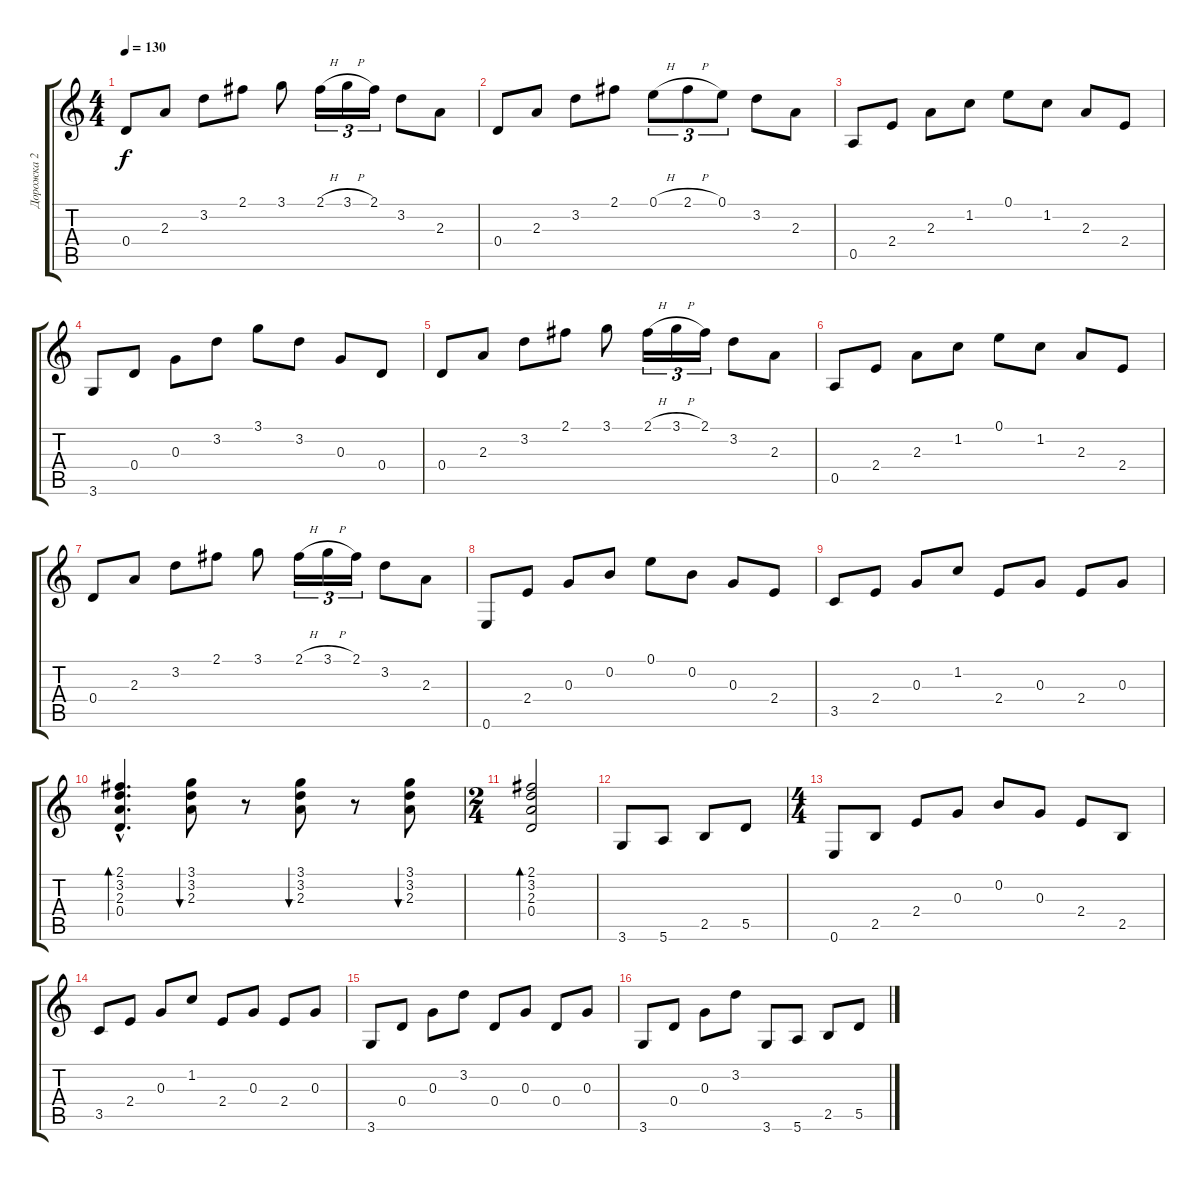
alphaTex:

\track ("Дорожка 2" "Дорожка 2") {instrument distortionguitar}
\staff {score tabs}
\tuning (E4 B3 G3 D3 A2 E2) {hide}
\ts (4 4)
\tempo 130
\clef g2
\ks c
0.4.8{dy f} 2.3.8 3.2.8 2.1.8 3.1.8 2.1{h}.16{tu (3 2)} 3.1{h}.16{tu (3 2)} 2.1.16{tu (3 2)} 3.2.8 2.3.8 |
0.4.8 2.3.8 3.2.8 2.1.8 0.1{h}.8{tu (3 2)} 2.1{h}.8{tu (3 2)} 0.1.8{tu (3 2)} 3.2.8 2.3.8 |
0.5.8 2.4.8 2.3.8 1.2.8 0.1.8 1.2.8 2.3.8 2.4.8 |
3.6.8 0.4.8 0.3.8 3.2.8 3.1.8 3.2.8 0.3.8 0.4.8 |
0.4.8 2.3.8 3.2.8 2.1.8 3.1.8 2.1{h}.16{tu (3 2)} 3.1{h}.16{tu (3 2)} 2.1.16{tu (3 2)} 3.2.8 2.3.8 |
0.5.8 2.4.8 2.3.8 1.2.8 0.1.8 1.2.8 2.3.8 2.4.8 |
0.4.8 2.3.8 3.2.8 2.1.8 3.1.8 2.1{h}.16{tu (3 2)} 3.1{h}.16{tu (3 2)} 2.1.16{tu (3 2)} 3.2.8 2.3.8 |
0.6.8 2.4.8 0.3.8 0.2.8 0.1.8 0.2.8 0.3.8 2.4.8 |
3.5.8 2.4.8 0.3.8 1.2.8 2.4.8 0.3.8 2.4.8 0.3.8 |
(2.1{hac} 3.2{hac} 2.3{hac} 0.4{hac}).4{d bd 120} (3.1 3.2 2.3).8{bu 120} r.8 (3.1 3.2 2.3).8{bu 120} r.8 (3.1 3.2 2.3).8{bu 120} |
\ts (2 4)
(2.1 3.2 2.3 0.4).2{bd 120} |
3.6.8 5.6.8 2.5.8 5.5.8 |
\ts (4 4)
0.6.8 2.5.8 2.4.8 0.3.8 0.2.8 0.3.8 2.4.8 2.5.8 |
3.5.8 2.4.8 0.3.8 1.2.8 2.4.8 0.3.8 2.4.8 0.3.8 |
3.6.8 0.4.8 0.3.8 3.2.8 0.4.8 0.3.8 0.4.8 0.3.8 |
3.6.8 0.4.8 0.3.8 3.2.8 3.6.8 5.6.8 2.5.8 5.5.8
